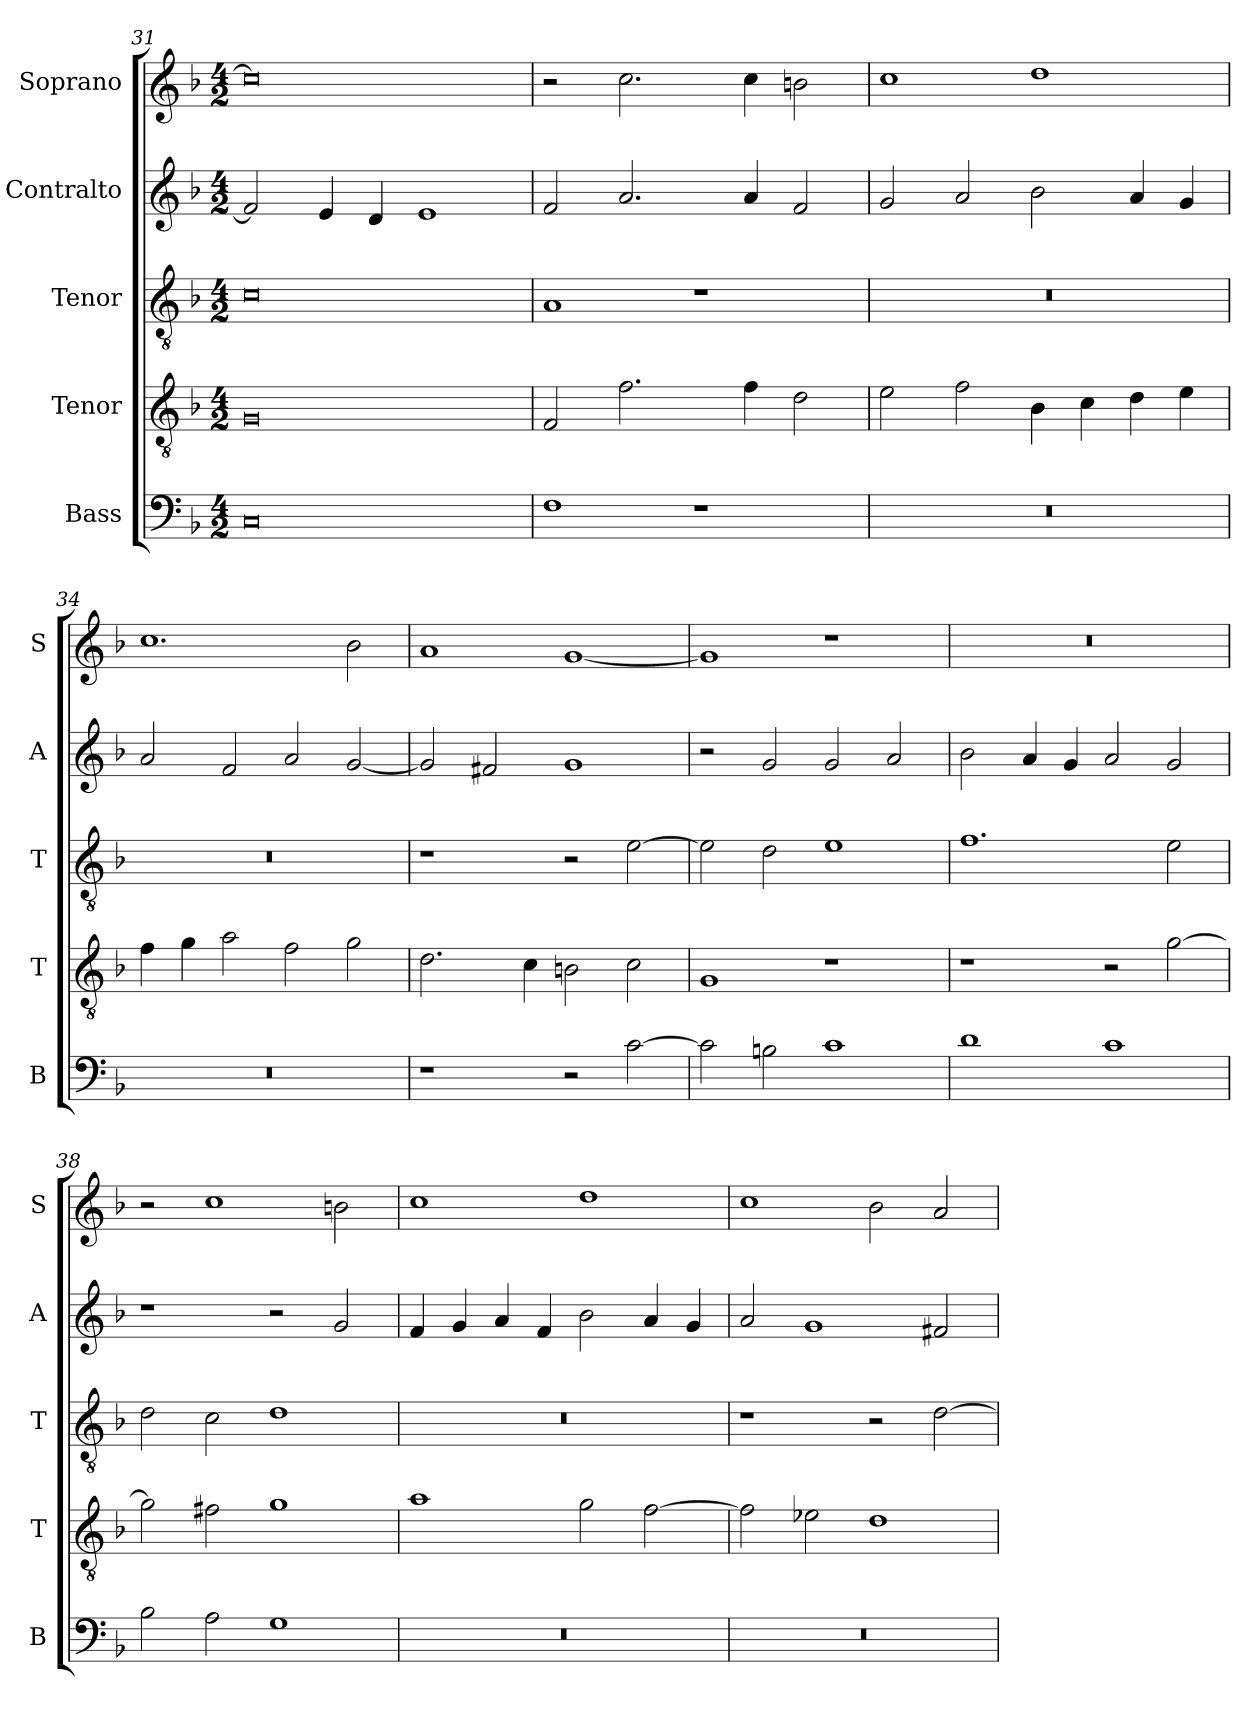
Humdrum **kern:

**kern	**kern	**kern	**kern	**kern
*part5	*part4	*part3	*part2	*part1
*staff5	*staff4	*staff3	*staff2	*staff1
*I"Bass	*I"Tenor	*I"Tenor	*I"Contralto	*I"Soprano
*I'B	*I'T	*I'T	*I'A	*I'S
*clefF4	*clefGv2	*clefGv2	*clefG2	*clefG2
*k[b-]	*k[b-]	*k[b-]	*k[b-]	*k[b-]
*G:dor	*G:dor	*G:dor	*G:dor	*G:dor
*M4/2	*M4/2	*M4/2	*M4/2	*M4/2
=31	=31	=31	=31	=31
0C	0G	0c	2f]	0cc]
.	.	.	4e	.
.	.	.	4d	.
.	.	.	1e	.
=32	=32	=32	=32	=32
1F	2F	1A	2f	2r
.	2.f	.	2.a	2.cc
1r	.	1r	.	.
.	4f	.	4a	4cc
.	2d	.	2f	2bn
=33	=33	=33	=33	=33
0r	2e	0r	2g	1cc
.	2f	.	2a	.
.	4B-	.	2b-	1dd
.	4c	.	.	.
.	4d	.	4a	.
.	4e	.	4g	.
=34	=34	=34	=34	=34
0r	4f	0r	2a	1.cc
.	4g	.	.	.
.	2a	.	2f	.
.	2f	.	2a	.
.	2g	.	[2g	2b-
=35	=35	=35	=35	=35
1r	2.d	1r	2g]	1a
.	.	.	2f#X	.
.	4c	.	.	.
2r	2Bn	2r	1g	[1g
[2c	2c	[2e	.	.
=36	=36	=36	=36	=36
2c]	1G	2e]	2r	1g]
2Bn	.	2d	2g	.
1c	1r	1e	2g	1r
.	.	.	2a	.
=37	=37	=37	=37	=37
1d	1r	1.f	2b-	0r
.	.	.	4a	.
.	.	.	4g	.
1c	2r	.	2a	.
.	[2g	2e	2g	.
=38	=38	=38	=38	=38
2B-	2g]	2d	1r	2r
2A	2f#X	2c	.	1cc
1G	1g	1d	2r	.
.	.	.	2g	2bn
=39	=39	=39	=39	=39
0r	1a	0r	4f	1cc
.	.	.	4g	.
.	.	.	4a	.
.	.	.	4f	.
.	2g	.	2b-	1dd
.	[2f	.	4a	.
.	.	.	4g	.
=40	=40	=40	=40	=40
0r	2f]	1r	2a	1cc
.	2e-X	.	1g	.
.	1d	2r	.	2b-
.	.	[2d	2f#X	2a
=	=	=	=	=
*-	*-	*-	*-	*-
